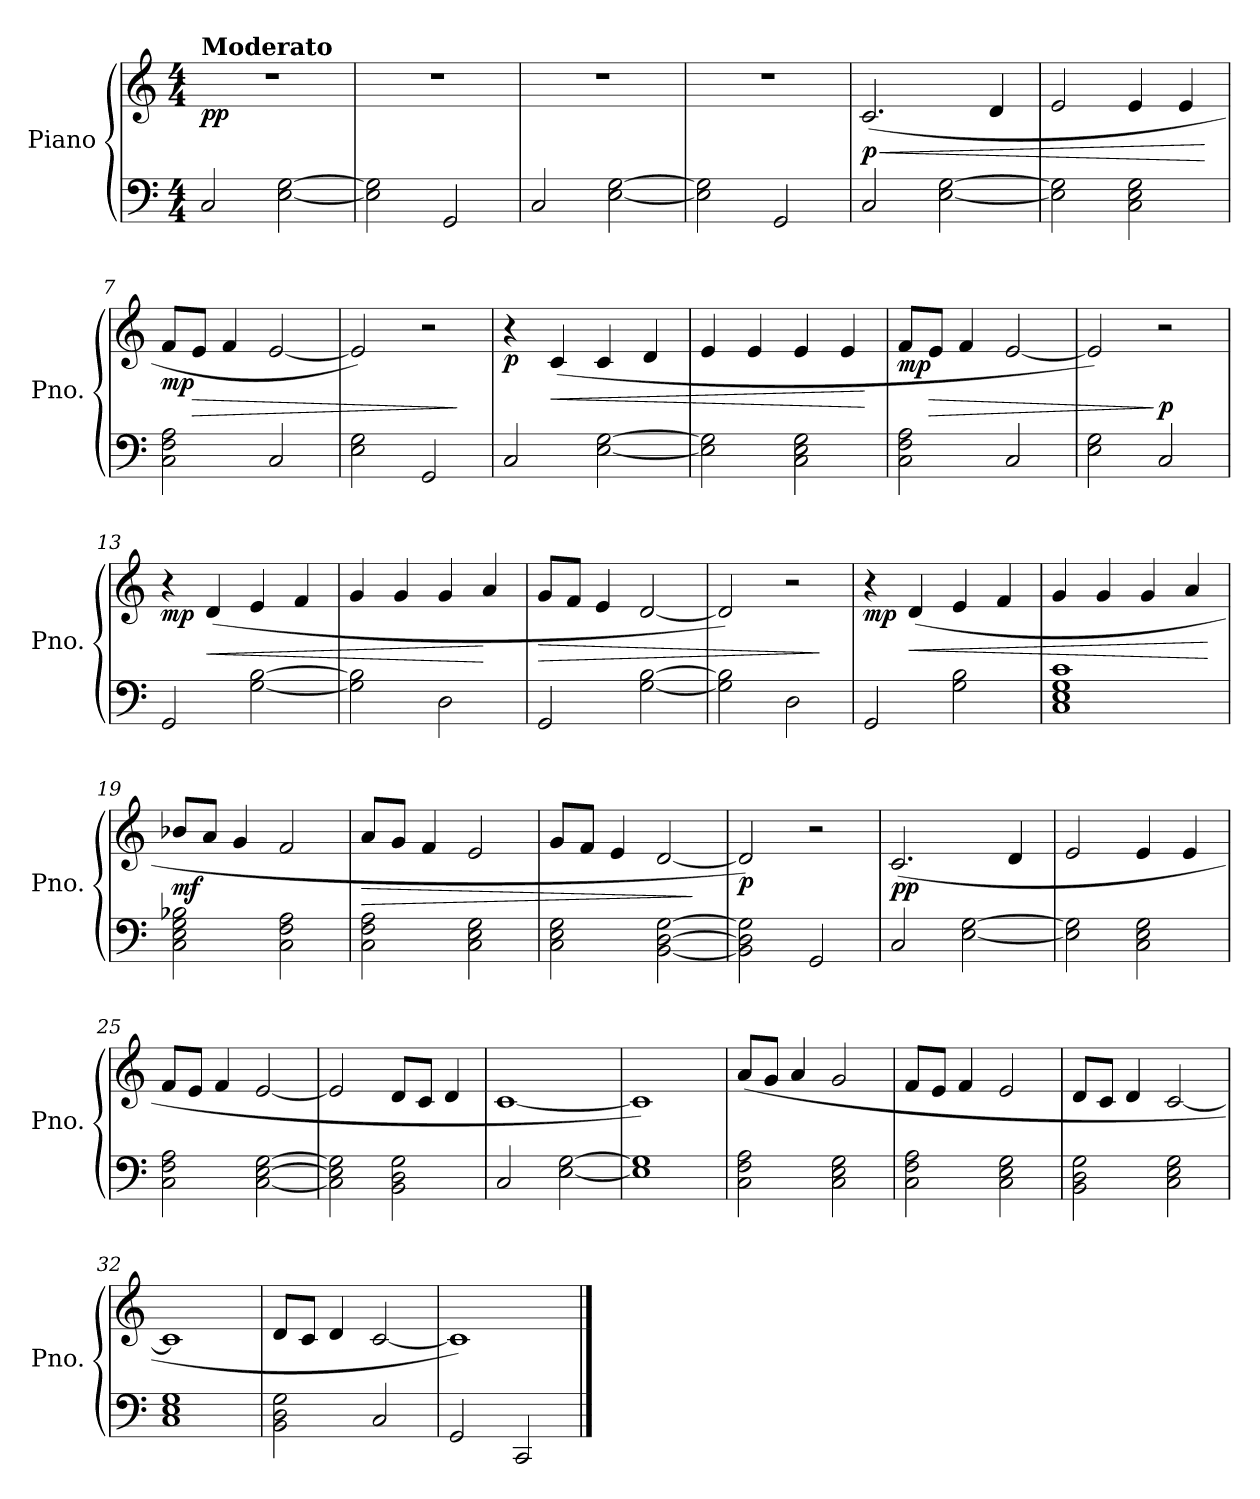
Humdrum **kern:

**kern	**kern	**dynam
*part1	*part1	*part1
*staff2	*staff1	*staff1/2
*I"Piano	*	*
*I'Pno.	*	*
*clefF4	*clefG2	*
*k[]	*k[]	*
*M4/4	*M4/4	*
=1	=1	=1
!	!LO:TX:a:B:t=Moderato	!
!	!	!LO:DY:b
2C/	1r	pp
[2E\ [2G\	.	.
=2	=2	=2
2E\] 2G\]	1r	.
2GG/	.	.
=3	=3	=3
2C/	1r	.
[2E\ [2G\	.	.
=4	=4	=4
2E\] 2G\]	1r	.
2GG/	.	.
=5	=5	=5
!	!	!LO:HP:b
!	!	!LO:DY:n=1:b
2C/	(>2.c/	< p
[2E\ [2G\	.	.
.	4d/	.
=6	=6	=6
2E\] 2G\]	2e/	.
2C\ 2E\ 2G\	4e/	.
.	4e/	.
.	.	[
=7	=7	=7
!	!	!LO:DY:b
2C\ 2F\ 2A\	8f/L	mp
!	!	!LO:HP:b
.	8e/J	>
.	4f/	.
2C/	[2e/	.
=8	=8	=8
2E\ 2G\	2e/])	.
2GG/	2r	.
.	.	]
!!LO:LB:g=z
=9	=9	=9
!	!	!LO:DY:b
2C/	4r	p
!	!	!LO:HP:b
.	(>4c/	<
[2E\ [2G\	4c/	.
.	4d/	.
=10	=10	=10
2E\] 2G\]	4e/	.
.	4e/	.
2C\ 2E\ 2G\	4e/	.
.	4e/	.
.	.	[
=11	=11	=11
!	!	!LO:DY:b
2C\ 2F\ 2A\	8f/L	mp
!	!	!LO:HP:b
.	8e/J	>
.	4f/	.
2C/	[2e/	.
=12	=12	=12
2E\ 2G\	2e/])	.
!	!	!LO:DY:n=1:b
2C/	2r	] p
=13	=13	=13
!	!	!LO:DY:b
2GG/	4r	mp
!	!	!LO:HP:b
.	(>4d/	<
[2G\ [2B\	4e/	.
.	4f/	.
=14	=14	=14
2G\] 2B\]	4g/	.
.	4g/	.
2D\	4g/	.
.	4a/	[
=15	=15	=15
!	!	!LO:HP:b
2GG/	8g/L	>
.	8f/J	.
.	4e/	.
[2G\ [2B\	[2d/	.
!!LO:LB:g=z
=16	=16	=16
2G\] 2B\]	2d/])	.
2D\	2r	.
.	.	]
=17	=17	=17
!	!	!LO:DY:b
2GG/	4r	mp
!	!	!LO:HP:b
.	(>4d/	<
2G\ 2B\	4e/	.
.	4f/	.
=18	=18	=18
1C 1E 1G 1c	4g/	.
.	4g/	.
.	4g/	.
.	4a/	.
.	.	[
=19	=19	=19
!	!	!LO:DY:b
2C\ 2E\ 2G\ 2B-X\	8b-X/L	mf
.	8a/J	.
.	4g/	.
2C\ 2F\ 2A\	2f/	.
=20	=20	=20
!	!	!LO:HP:b
2C\ 2F\ 2A\	8a/L	>
.	8g/J	.
.	4f/	.
2C\ 2E\ 2G\	2e/	.
=21	=21	=21
2C\ 2E\ 2G\	8g/L	.
.	8f/J	.
.	4e/	.
[2BB\ [2D\ [2G\	[2d/	.
.	.	]
=22	=22	=22
!	!	!LO:DY:b
2BB\] 2D\] 2G\]	2d/])	p
2GG/	2r	.
!!LO:LB:g=z
=23	=23	=23
!	!	!LO:DY:b
2C/	(>2.c/	pp
[2E\ [2G\	.	.
.	4d/	.
=24	=24	=24
2E\] 2G\]	2e/	.
2C\ 2E\ 2G\	4e/	.
.	4e/	.
=25	=25	=25
2C\ 2F\ 2A\	8f/L	.
.	8e/J	.
.	4f/	.
[2C\ [2E\ [2G\	[2e/	.
=26	=26	=26
2C\] 2E\] 2G\]	2e/]	.
2BB\ 2D\ 2G\	8d/L	.
.	8c/J	.
.	4d/	.
=27	=27	=27
2C/	[1c	.
[2E\ [2G\	.	.
=28	=28	=28
1E] 1G]	1c])	.
!!LO:LB:g=z
=29	=29	=29
2C\ 2F\ 2A\	(>8a/L	.
.	8g/J	.
.	4a/	.
2C\ 2E\ 2G\	2g/	.
=30	=30	=30
2C\ 2F\ 2A\	8f/L	.
.	8e/J	.
.	4f/	.
2C\ 2E\ 2G\	2e/	.
=31	=31	=31
2BB\ 2D\ 2G\	8d/L	.
.	8c/J	.
.	4d/	.
2C\ 2E\ 2G\	[2c/	.
=32	=32	=32
1C 1E 1G	1c]	.
=33	=33	=33
2BB\ 2D\ 2G\	8d/L	.
.	8c/J	.
.	4d/	.
2C/	[2c/	.
=34	=34	=34
2GG/	1c])	.
2CC/	.	.
==	==	==
*-	*-	*-
